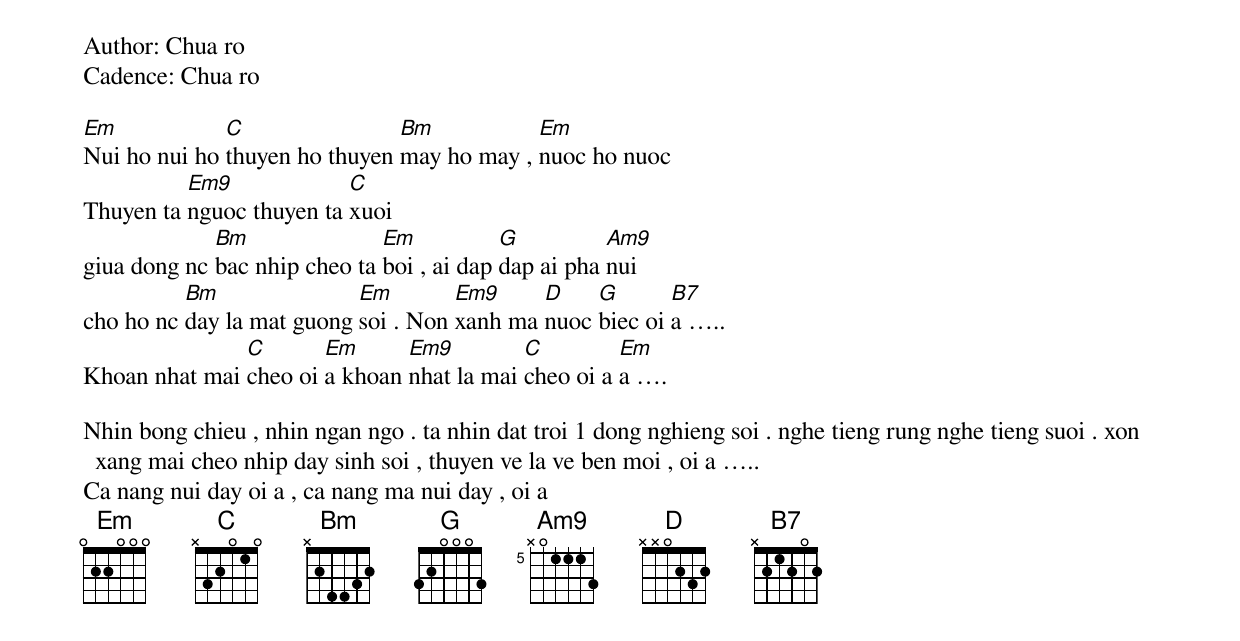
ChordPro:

Author: Chua ro
Cadence: Chua ro

[Em]Nui ho nui ho [C]thuyen ho thuyen [Bm]may ho may , [Em]nuoc ho nuoc
Thuyen ta [Em9]nguoc thuyen ta [C]xuoi
giua dong nc [Bm]bac nhip cheo ta [Em]boi , ai dap [G]dap ai pha [Am9]nui
cho ho nc [Bm]day la mat guong [Em]soi . Non [Em9]xanh ma [D]nuoc [G]biec oi [B7]a ..
Khoan nhat mai [C]cheo oi [Em]a khoan [Em9]nhat la mai [C]cheo oi a [Em]a .

Nhin bong chieu , nhin ngan ngo . ta nhin dat troi 1 dong nghieng soi . nghe tieng rung nghe tieng suoi . xon xang mai cheo nhip day sinh soi , thuyen ve la ve ben moi , oi a ..
Ca nang nui day oi a , ca nang ma nui day , oi a
